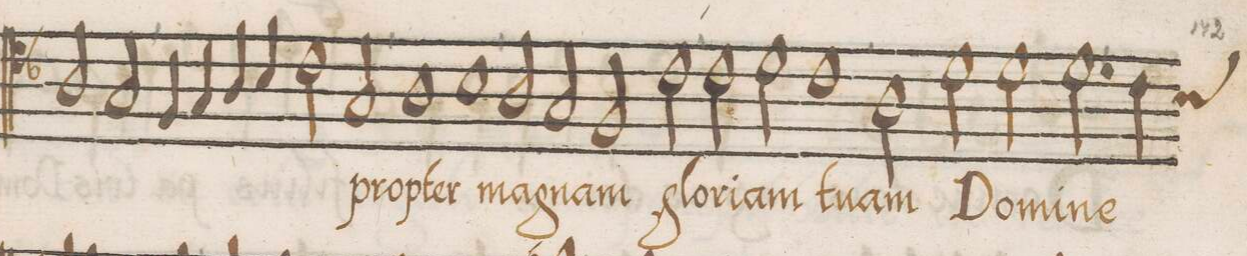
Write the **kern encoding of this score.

**kern	**text
*I"ALTVS	*
*clefC4	*
*k[b-]	*
*met()	*
*M2/1	*
2A/	-gi-
2G/	-mus
=23-	=23-
4F/	ti-
4G/	.
4A/	.
4B-/	.
2c\	-bi
*	*Xij
2G/	prop-
=24-	=24-
1A	-ter
1B-	.
=25-	=25-
2A/	ma-
2G/	.
2F/	-gnam
2c\	glo-
=26-	=26-
2c\	-ri-
2d\	-am
1c	tu-
=27-	=27-
2A\	-am
2d\	Do-
2d\	-mi-
2.d\	-ne
=28-	=28-
*custos:B-	*
4c\	.
*-	*-
